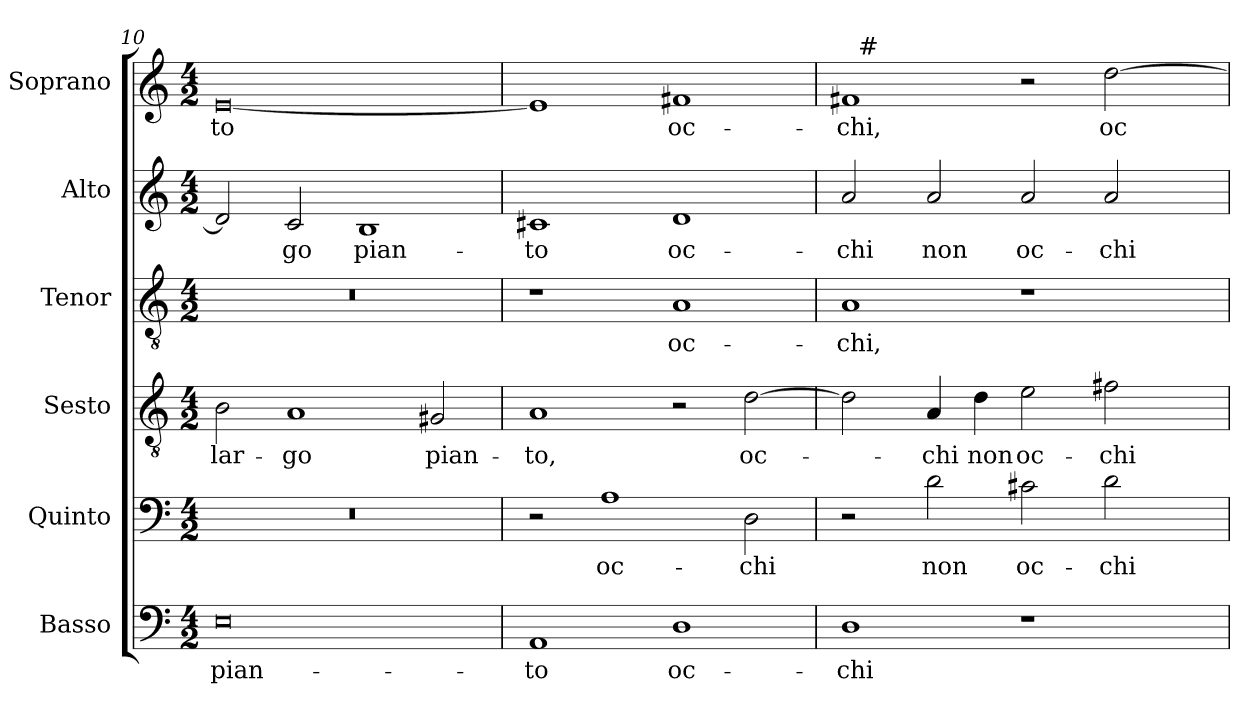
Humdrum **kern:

**kern	**text	**kern	**text	**kern	**text	**kern	**text	**kern	**text	**kern	**text
*part6	*part6	*part5	*part5	*part4	*part4	*part3	*part3	*part2	*part2	*part1	*part1
*staff6	*staff6	*staff5	*staff5	*staff4	*staff4	*staff3	*staff3	*staff2	*staff2	*staff1	*staff1
*I"Basso	*	*I"Quinto	*	*I"Sesto	*	*I"Tenor	*	*I"Alto	*	*I"Soprano	*
*	*	*	*	*I'T.	*	*I'T.	*	*I'A.	*	*I'Sop.	*
*clefF4	*	*clefF4	*	*clefGv2	*	*clefGv2	*	*clefG2	*	*clefG2	*
*	*	*	*	*ITrd7c12	*	*ITrd7c12	*	*	*	*	*
*k[]	*	*k[]	*	*k[]	*	*k[]	*	*k[]	*	*k[]	*
*C:	*	*C:	*	*C:	*	*C:	*	*C:	*	*C:	*
*M4/2	*	*M4/2	*	*M4/2	*	*M4/2	*	*M4/2	*	*M4/2	*
=10	=10	=10	=10	=10	=10	=10	=10	=10	=10	=10	=10
!	!LO:LY:b:color=#000000	!LO:N:vis=1	!	!	!	!	!	!	!	!	!
!	!	!	!	!	!LO:LY:b:color=#000000	!LO:N:vis=1	!	!	!	!	!
!	!	!	!	!	!	!	!	!	!	!	!LO:LY:b:color=#000000
0Ei	pian-	0r	.	2BBi\	lar-	0r	.	2di/]	.	[0ei	-to
!	!	!	!	!	!LO:LY:b:color=#000000	!	!	!	!	!	!
!	!	!	!	!	!	!	!	!	!LO:LY:b:color=#000000	!	!
.	.	.	.	1AAi	-go	.	.	2ci/	-go	.	.
!	!	!	!	!	!	!	!	!	!LO:LY:b:color=#000000	!	!
.	.	.	.	.	.	.	.	1Bi	pian-	.	.
!	!	!	!	!	!LO:LY:b:color=#000000	!	!	!	!	!	!
.	.	.	.	2GG#Xi/	pian-	.	.	.	.	.	.
=11	=11	=11	=11	=11	=11	=11	=11	=11	=11	=11	=11
!	!LO:LY:b:color=#000000	!	!	!	!	!	!	!	!	!	!
!	!	!	!	!	!LO:LY:b:color=#000000	!	!	!	!	!	!
!	!	!	!	!	!	!	!	!	!LO:LY:b:color=#000000	!	!
1AAi	-to	2r	.	1AAi	-to,	1r	.	1c#Xi	-to	1ei]	.
!	!	!	!LO:LY:b:color=#000000	!	!	!	!	!	!	!	!
.	.	1Ai	oc-	.	.	.	.	.	.	.	.
!	!LO:LY:b:color=#000000	!	!	!	!	!	!	!	!	!	!
!	!	!	!	!	!	!	!LO:LY:b:color=#000000	!	!	!	!
!	!	!	!	!	!	!	!	!	!LO:LY:b:color=#000000	!	!
!	!	!	!	!	!	!	!	!	!	!	!LO:LY:b:color=#000000
1Di	oc-	.	.	2r	.	1AAi	oc-	1di	oc-	1f#Xi	oc-
!	!	!	!LO:LY:b:color=#000000	!	!	!	!	!	!	!	!
!	!	!	!	!	!LO:LY:b:color=#000000	!	!	!	!	!	!
.	.	2Di\	-chi	[2Di\	oc-	.	.	.	.	.	.
=12	=12	=12	=12	=12	=12	=12	=12	=12	=12	=12	=12
!	!LO:LY:b:color=#000000	!	!	!	!	!	!	!	!	!	!
!	!	!	!	!	!	!	!LO:LY:b:color=#000000	!	!	!	!
!	!	!	!	!	!	!	!	!	!LO:LY:b:color=#000000	!	!
!	!	!	!	!	!	!	!	!	!	!	!LO:LY:b:color=#000000
*	*	*	*	*	*	*	*	*	*	*^	*
1Di	-chi	2r	.	2Di\]	.	1AAi	-chi,	2ai/	-chi	1f#i	32ryy	-chi,
.	.	.	.	.	.	.	.	.	.	.	256ryy	.
!	!	!	!	!	!	!	!	!	!	!	!LO:TX:a:t=#	!
.	.	.	.	.	.	.	.	.	.	.	1ryy	.
!	!	!	!LO:LY:b:color=#000000	!	!	!	!	!	!	!	!	!
!	!	!	!	!	!LO:LY:b:color=#000000	!	!	!	!	!	!	!
!	!	!	!	!	!	!	!	!	!LO:LY:b:color=#000000	!	!	!
.	.	2di\	non	4AAi/	-chi	.	.	2ai/	non	.	.	.
!	!	!	!	!	!LO:LY:b:color=#000000	!	!	!	!	!	!	!
.	.	.	.	4Di\	non	.	.	.	.	.	.	.
!	!	!	!LO:LY:b:color=#000000	!	!	!	!	!	!	!	!	!
!	!	!	!	!	!LO:LY:b:color=#000000	!	!	!	!	!	!	!
!	!	!	!	!	!	!	!	!	!LO:LY:b:color=#000000	!	!	!
1r	.	2c#Xi\	oc-	2Ei\	oc-	1r	.	2ai/	oc-	2r	.	.
.	.	.	.	.	.	.	.	.	.	.	2ryy	.
!	!	!	!LO:LY:b:color=#000000	!	!	!	!	!	!	!	!	!
!	!	!	!	!	!LO:LY:b:color=#000000	!	!	!	!	!	!	!
!	!	!	!	!	!	!	!	!	!LO:LY:b:color=#000000	!	!	!
!	!	!	!	!	!	!	!	!	!	!	!	!LO:LY:b:color=#000000
.	.	2di\	-chi	2F#Xi\	-chi	.	.	2ai/	-chi	[2ddi\	.	oc-
.	.	.	.	.	.	.	.	.	.	.	4ryy	.
.	.	.	.	.	.	.	.	.	.	.	8ryy	.
.	.	.	.	.	.	.	.	.	.	.	16ryy	.
.	.	.	.	.	.	.	.	.	.	.	64..ryy	.
*	*	*	*	*	*	*	*	*	*	*v	*v	*
=	=	=	=	=	=	=	=	=	=	=	=
*-	*-	*-	*-	*-	*-	*-	*-	*-	*-	*-	*-
